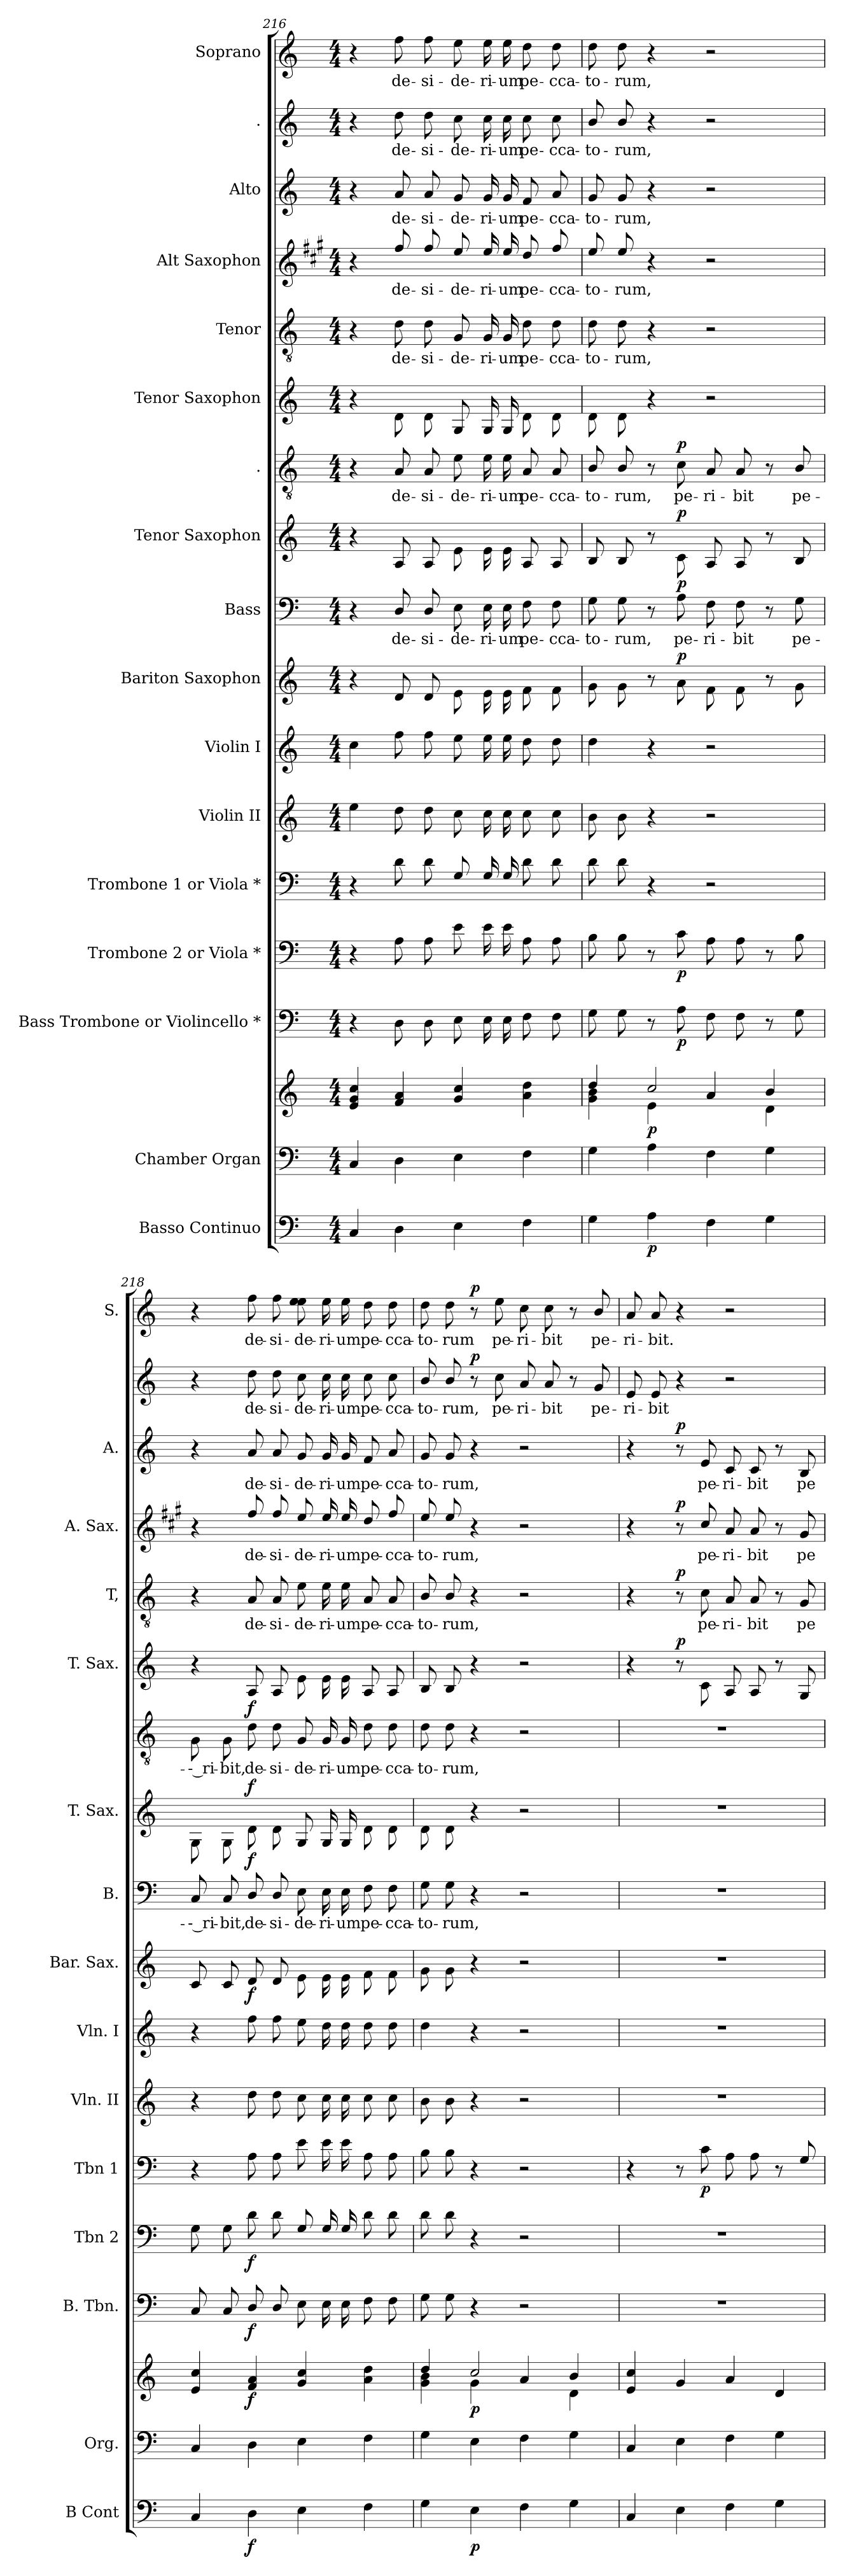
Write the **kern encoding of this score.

**kern	**dynam	**kern	**kern	**dynam	**kern	**dynam	**kern	**dynam	**kern	**dynam	**kern	**kern	**kern	**dynam	**kern	**text	**dynam	**kern	**dynam	**kern	**text	**dynam	**kern	**dynam	**kern	**text	**dynam	**kern	**text	**dynam	**kern	**text	**dynam	**kern	**text	**dynam	**kern	**text	**dynam
*part17	*part17	*part16	*part16	*part16	*part15	*part15	*part14	*part14	*part13	*part13	*part12	*part11	*part10	*part10	*part9	*part9	*part9	*part8	*part8	*part7	*part7	*part7	*part6	*part6	*part5	*part5	*part5	*part4	*part4	*part4	*part3	*part3	*part3	*part2	*part2	*part2	*part1	*part1	*part1
*staff18	*staff18	*staff17	*staff16	*staff16/17	*staff15	*staff15	*staff14	*staff14	*staff13	*staff13	*staff12	*staff11	*staff10	*staff10	*staff9	*staff9	*staff9	*staff8	*staff8	*staff7	*staff7	*staff7	*staff6	*staff6	*staff5	*staff5	*staff5	*staff4	*staff4	*staff4	*staff3	*staff3	*staff3	*staff2	*staff2	*staff2	*staff1	*staff1	*staff1
*I"Basso  Continuo	*	*I"Chamber  Organ	*	*	*I"Bass Trombone or Violincello *	*	*I"Trombone 2 or Viola *	*	*I"Trombone 1 or Viola *	*	*I"Violin II	*I"Violin I	*I"Bariton Saxophon	*	*I"Bass	*	*	*I"Tenor Saxophon	*	*I".	*	*	*I"Tenor Saxophon	*	*I"Tenor	*	*	*I"Alt Saxophon	*	*	*I"Alto	*	*	*I".	*	*	*I"Soprano	*	*
*I'B Cont	*	*I'Org.	*	*	*I'B. Tbn.	*	*I'Tbn 2	*	*I'Tbn 1	*	*I'Vln. II	*I'Vln. I	*I'Bar. Sax.	*	*I'B.	*	*	*I'T. Sax.	*	*	*	*	*I'T. Sax.	*	*I'T,	*	*	*I'A. Sax.	*	*	*I'A.	*	*	*	*	*	*I'S.	*	*
!!LO:PB:g=z
*clefF4	*	*clefF4	*clefG2	*	*clefF4	*	*clefF4	*	*clefF4	*	*clefG2	*clefG2	*clefG2	*	*clefF4	*	*	*clefG2	*	*clefGv2	*	*	*clefG2	*	*clefGv2	*	*	*clefG2	*	*	*clefG2	*	*	*clefG2	*	*	*clefG2	*	*
*ITrd7c12	*	*	*	*	*	*	*	*	*	*	*	*	*ITrd12c21	*	*	*	*	*ITrd8c14	*	*ITrd7c12	*	*	*ITrd8c14	*	*ITrd7c12	*	*	*ITrd5c9	*	*	*	*	*	*	*	*	*	*	*
*k[]	*	*k[]	*k[]	*	*k[]	*	*k[]	*	*k[]	*	*k[]	*k[]	*k[]	*	*k[]	*	*	*k[]	*	*k[]	*	*	*k[]	*	*k[]	*	*	*k[]	*	*	*k[]	*	*	*k[]	*	*	*k[]	*	*
*M4/4	*	*M4/4	*M4/4	*	*M4/4	*	*M4/4	*	*M4/4	*	*M4/4	*M4/4	*M4/4	*	*M4/4	*	*	*M4/4	*	*M4/4	*	*	*M4/4	*	*M4/4	*	*	*M4/4	*	*	*M4/4	*	*	*M4/4	*	*	*M4/4	*	*
=216	=216	=216	=216	=216	=216	=216	=216	=216	=216	=216	=216	=216	=216	=216	=216	=216	=216	=216	=216	=216	=216	=216	=216	=216	=216	=216	=216	=216	=216	=216	=216	=216	=216	=216	=216	=216	=216	=216	=216
4CC/	.	4C/	4e/ 4g/ 4cc/	.	4r	.	4r	.	4r	.	4ee\	4cc\	4r	.	4r	.	.	4r	.	4r	.	.	4r	.	4r	.	.	4r	.	.	4r	.	.	4r	.	.	4r	.	.
!	!	!	!	!	!	!	!	!	!	!	!	!	!	!	!	!LO:LY:b	!	!	!	!	!LO:LY:b	!	!	!	!	!LO:LY:b	!	!	!LO:LY:b	!	!	!LO:LY:b	!	!	!LO:LY:b	!	!	!LO:LY:b	!
4DD\	.	4D\	4f/ 4a/	.	8D\	.	8A\	.	8d\	.	8dd\	8ff\	8D/	.	8D/	de-	.	8AA/	.	8AA/	de-	.	8D\	.	8D\	de-	.	8a/	de-	.	8a/	de-	.	8dd\	de-	.	8ff\	de-	.
!	!	!	!	!	!	!	!	!	!	!	!	!	!	!	!	!LO:LY:b	!	!	!	!	!LO:LY:b	!	!	!	!	!LO:LY:b	!	!	!LO:LY:b	!	!	!LO:LY:b	!	!	!LO:LY:b	!	!	!LO:LY:b	!
.	.	.	.	.	8D\	.	8A\	.	8d\	.	8dd\	8ff\	8D/	.	8D/	-si-	.	8AA/	.	8AA/	-si-	.	8D\	.	8D\	-si-	.	8a/	-si-	.	8a/	-si-	.	8dd\	-si-	.	8ff\	-si-	.
!	!	!	!	!	!	!	!	!	!	!	!	!	!	!	!	!LO:LY:b	!	!	!	!	!LO:LY:b	!	!	!	!	!LO:LY:b	!	!	!LO:LY:b	!	!	!LO:LY:b	!	!	!LO:LY:b	!	!	!LO:LY:b	!
4EE\	.	4E\	4g/ 4cc/	.	8E\	.	8e\	.	8G/	.	8cc\	8ee\	8E\	.	8E\	-de-	.	8E\	.	8E\	-de-	.	8GG/	.	8GG/	-de-	.	8g/	-de-	.	8g/	-de-	.	8cc\	-de-	.	8ee\	-de-	.
!	!	!	!	!	!	!	!	!	!	!	!	!	!	!	!	!LO:LY:b	!	!	!	!	!LO:LY:b	!	!	!	!	!LO:LY:b	!	!	!LO:LY:b	!	!	!LO:LY:b	!	!	!LO:LY:b	!	!	!LO:LY:b	!
.	.	.	.	.	16E\	.	16e\	.	16G/	.	16cc\	16ee\	16E\	.	16E\	-ri-	.	16E\	.	16E\	-ri-	.	16GG/	.	16GG/	-ri-	.	16g/	-ri-	.	16g/	-ri-	.	16cc\	-ri-	.	16ee\	-ri-	.
!	!	!	!	!	!	!	!	!	!	!	!	!	!	!	!	!LO:LY:b	!	!	!	!	!LO:LY:b	!	!	!	!	!LO:LY:b	!	!	!LO:LY:b	!	!	!LO:LY:b	!	!	!LO:LY:b	!	!	!LO:LY:b	!
.	.	.	.	.	16E\	.	16e\	.	16G/	.	16cc\	16ee\	16E\	.	16E\	-um	.	16E\	.	16E\	-um	.	16GG/	.	16GG/	-um	.	16g/	-um	.	16g/	-um	.	16cc\	-um	.	16ee\	-um	.
!	!	!	!	!	!	!	!	!	!	!	!	!	!	!	!	!LO:LY:b	!	!	!	!	!LO:LY:b	!	!	!	!	!LO:LY:b	!	!	!LO:LY:b	!	!	!LO:LY:b	!	!	!LO:LY:b	!	!	!LO:LY:b	!
4FF\	.	4F\	4a\ 4dd\	.	8F\	.	8A\	.	8d\	.	8cc\	8dd\	8F\	.	8F\	pe-	.	8AA/	.	8AA/	pe-	.	8D\	.	8D\	pe-	.	8f/	pe-	.	8f/	pe-	.	8cc\	pe-	.	8dd\	pe-	.
!	!	!	!	!	!	!	!	!	!	!	!	!	!	!	!	!LO:LY:b	!	!	!	!	!LO:LY:b	!	!	!	!	!LO:LY:b	!	!	!LO:LY:b	!	!	!LO:LY:b	!	!	!LO:LY:b	!	!	!LO:LY:b	!
.	.	.	.	.	8F\	.	8A\	.	8d\	.	8cc\	8dd\	8F\	.	8F\	-cca-	.	8AA/	.	8AA/	-cca-	.	8D\	.	8D\	-cca-	.	8a/	-cca-	.	8a/	-cca-	.	8cc\	-cca-	.	8dd\	-cca-	.
=217	=217	=217	=217	=217	=217	=217	=217	=217	=217	=217	=217	=217	=217	=217	=217	=217	=217	=217	=217	=217	=217	=217	=217	=217	=217	=217	=217	=217	=217	=217	=217	=217	=217	=217	=217	=217	=217	=217	=217
*	*	*	*^	*	*	*	*	*	*	*	*	*	*	*	*	*	*	*	*	*	*	*	*	*	*	*	*	*	*	*	*	*	*	*	*	*	*	*	*
!	!	!	!	!	!	!	!	!	!	!	!	!	!	!	!	!	!LO:LY:b	!	!	!	!	!LO:LY:b	!	!	!	!	!LO:LY:b	!	!	!LO:LY:b	!	!	!LO:LY:b	!	!	!LO:LY:b	!	!	!LO:LY:b	!
4GG\	.	4G\	4dd/	4g\ 4b\	.	8G\	.	8B\	.	8d\	.	8b\	4dd\	8G\	.	8G\	-to-	.	8BB/	.	8BB/	-to-	.	8D\	.	8D\	-to-	.	8g/	-to-	.	8g/	-to-	.	8b/	-to-	.	8dd\	-to-	.
!	!	!	!	!	!	!	!	!	!	!	!	!	!	!	!	!	!LO:LY:b	!	!	!	!	!LO:LY:b	!	!	!	!	!LO:LY:b	!	!	!LO:LY:b	!	!	!LO:LY:b	!	!	!LO:LY:b	!	!	!LO:LY:b	!
.	.	.	.	.	.	8G\	.	8B\	.	8d\	.	8b\	.	8G\	.	8G\	-rum,	.	8BB/	.	8BB/	-rum,	.	8D\	.	8D\	-rum,	.	8g/	-rum,	.	8g/	-rum,	.	8b/	-rum,	.	8dd\	-rum,	.
!	!LO:DY:b	!	!	!	!LO:DY:b	!	!	!	!	!	!	!	!	!	!	!	!	!	!	!	!	!	!	!	!	!	!	!	!	!	!	!	!	!	!	!	!	!	!	!
4AA\	p	4A\	2cc/	4e\	p	8r	.	8r	.	4r	.	4r	4r	8r	.	8r	.	.	8r	.	8r	.	.	4r	.	4r	.	.	4r	.	.	4r	.	.	4r	.	.	4r	.	.
!	!	!	!	!	!	!	!LO:DY:b	!	!LO:DY:b	!	!	!	!	!	!LO:DY:a	!	!LO:LY:b	!LO:DY:a	!	!LO:DY:a	!	!LO:LY:b	!LO:DY:a	!	!	!	!	!	!	!	!	!	!	!	!	!	!	!	!	!
.	.	.	.	.	.	8A\	p	8c\	p	.	.	.	.	8A\	p	8A\	pe-	p	8C\	p	8C\	pe-	p	.	.	.	.	.	.	.	.	.	.	.	.	.	.	.	.	.
!	!	!	!	!	!	!	!	!	!	!	!	!	!	!	!	!	!LO:LY:b	!	!	!	!	!LO:LY:b	!	!	!	!	!	!	!	!	!	!	!	!	!	!	!	!	!	!
4FF\	.	4F\	.	4a/	.	8F\	.	8A\	.	2r	.	2r	2r	8F\	.	8F\	-ri-	.	8AA/	.	8AA/	-ri-	.	2r	.	2r	.	.	2r	.	.	2r	.	.	2r	.	.	2r	.	.
!	!	!	!	!	!	!	!	!	!	!	!	!	!	!	!	!	!LO:LY:b	!	!	!	!	!LO:LY:b	!	!	!	!	!	!	!	!	!	!	!	!	!	!	!	!	!	!
.	.	.	.	.	.	8F\	.	8A\	.	.	.	.	.	8F\	.	8F\	-bit	.	8AA/	.	8AA/	-bit	.	.	.	.	.	.	.	.	.	.	.	.	.	.	.	.	.	.
4GG\	.	4G\	4b/	4d\	.	8r	.	8r	.	.	.	.	.	8r	.	8r	.	.	8r	.	8r	.	.	.	.	.	.	.	.	.	.	.	.	.	.	.	.	.	.	.
!	!	!	!	!	!	!	!	!	!	!	!	!	!	!	!	!	!LO:LY:b	!	!	!	!	!LO:LY:b	!	!	!	!	!	!	!	!	!	!	!	!	!	!	!	!	!	!
.	.	.	.	.	.	8G\	.	8B\	.	.	.	.	.	8G\	.	8G\	pe-	.	8BB/	.	8BB/	pe-	.	.	.	.	.	.	.	.	.	.	.	.	.	.	.	.	.	.
*	*	*	*v	*v	*	*	*	*	*	*	*	*	*	*	*	*	*	*	*	*	*	*	*	*	*	*	*	*	*	*	*	*	*	*	*	*	*	*	*	*
=218	=218	=218	=218	=218	=218	=218	=218	=218	=218	=218	=218	=218	=218	=218	=218	=218	=218	=218	=218	=218	=218	=218	=218	=218	=218	=218	=218	=218	=218	=218	=218	=218	=218	=218	=218	=218	=218	=218	=218
!	!	!	!	!	!	!	!	!	!	!	!	!	!	!	!	!LO:LY:b	!	!	!	!	!LO:LY:b	!	!	!	!	!	!	!	!	!	!	!	!	!	!	!	!	!	!
4CC/	.	4C/	4e/ 4cc/	.	8C/	.	8G\	.	4r	.	4r	4r	8C/	.	8C/	-- ri-	.	8GG\	.	8GG\	-- ri-	.	4r	.	4r	.	.	4r	.	.	4r	.	.	4r	.	.	4r	.	.
!	!	!	!	!	!	!	!	!	!	!	!	!	!	!	!	!LO:LY:b	!	!	!	!	!LO:LY:b	!	!	!	!	!	!	!	!	!	!	!	!	!	!	!	!	!	!
.	.	.	.	.	8C/	.	8G\	.	.	.	.	.	8C/	.	8C/	-bit,	.	8GG\	.	8GG\	-bit,	.	.	.	.	.	.	.	.	.	.	.	.	.	.	.	.	.	.
!	!LO:DY:b	!	!	!LO:DY:b	!	!LO:DY:b	!	!LO:DY:b	!	!	!	!	!	!LO:DY:b	!	!LO:LY:b	!LO:DY:b	!	!LO:DY:a	!	!LO:LY:b	!LO:DY:a	!	!	!	!LO:LY:b	!	!	!LO:LY:b	!	!	!LO:LY:b	!	!	!LO:LY:b	!	!	!LO:LY:b	!
4DD\	f	4D\	4f/ 4a/	f	8D/	f	8d\	f	8A\	.	8dd\	8ff\	8D/	f	8D/	de-	f	8D\	f	8D\	de-	f	8AA/	.	8AA/	de-	.	8a/	de-	.	8a/	de-	.	8dd\	de-	.	8ff\	de-	.
!	!	!	!	!	!	!	!	!	!	!	!	!	!	!	!	!LO:LY:b	!	!	!	!	!LO:LY:b	!	!	!	!	!LO:LY:b	!	!	!LO:LY:b	!	!	!LO:LY:b	!	!	!LO:LY:b	!	!	!LO:LY:b	!
.	.	.	.	.	8D/	.	8d\	.	8A\	.	8dd\	8ff\	8D/	.	8D/	-si-	.	8D\	.	8D\	-si-	.	8AA/	.	8AA/	-si-	.	8a/	-si-	.	8a/	-si-	.	8dd\	-si-	.	8ff\	-si-	.
!	!	!	!	!	!	!	!	!	!	!	!	!	!	!	!	!LO:LY:b	!	!	!	!	!LO:LY:b	!	!	!	!	!LO:LY:b	!	!	!LO:LY:b	!	!	!LO:LY:b	!	!	!LO:LY:b	!	!	!LO:LY:b	!
4EE\	.	4E\	4g/ 4cc/	.	8E\	.	8G/	.	8e\	.	8cc\	8ee\	8E\	.	8E\	-de-	.	8GG/	.	8GG/	-de-	.	8E\	.	8E\	-de-	.	8g/	-de-	.	8g/	-de-	.	8cc\	-de-	.	8ee\ 8ee\	-de-	.
!	!	!	!	!	!	!	!	!	!	!	!	!	!	!	!	!LO:LY:b	!	!	!	!	!LO:LY:b	!	!	!	!	!LO:LY:b	!	!	!LO:LY:b	!	!	!LO:LY:b	!	!	!LO:LY:b	!	!	!LO:LY:b	!
.	.	.	.	.	16E\	.	16G/	.	16e\	.	16cc\	16dd\	16E\	.	16E\	-ri-	.	16GG/	.	16GG/	-ri-	.	16E\	.	16E\	-ri-	.	16g/	-ri-	.	16g/	-ri-	.	16cc\	-ri-	.	16ee\	-ri-	.
!	!	!	!	!	!	!	!	!	!	!	!	!	!	!	!	!LO:LY:b	!	!	!	!	!LO:LY:b	!	!	!	!	!LO:LY:b	!	!	!LO:LY:b	!	!	!LO:LY:b	!	!	!LO:LY:b	!	!	!LO:LY:b	!
.	.	.	.	.	16E\	.	16G/	.	16e\	.	16cc\	16dd\	16E\	.	16E\	-um	.	16GG/	.	16GG/	-um	.	16E\	.	16E\	-um	.	16g/	-um	.	16g/	-um	.	16cc\	-um	.	16ee\	-um	.
!	!	!	!	!	!	!	!	!	!	!	!	!	!	!	!	!LO:LY:b	!	!	!	!	!LO:LY:b	!	!	!	!	!LO:LY:b	!	!	!LO:LY:b	!	!	!LO:LY:b	!	!	!LO:LY:b	!	!	!LO:LY:b	!
4FF\	.	4F\	4a\ 4dd\	.	8F\	.	8d\	.	8A\	.	8cc\	8dd\	8F\	.	8F\	pe-	.	8D\	.	8D\	pe-	.	8AA/	.	8AA/	pe-	.	8f/	pe-	.	8f/	pe-	.	8cc\	pe-	.	8dd\	pe-	.
!	!	!	!	!	!	!	!	!	!	!	!	!	!	!	!	!LO:LY:b	!	!	!	!	!LO:LY:b	!	!	!	!	!LO:LY:b	!	!	!LO:LY:b	!	!	!LO:LY:b	!	!	!LO:LY:b	!	!	!LO:LY:b	!
.	.	.	.	.	8F\	.	8d\	.	8A\	.	8cc\	8dd\	8F\	.	8F\	-cca-	.	8D\	.	8D\	-cca-	.	8AA/	.	8AA/	-cca-	.	8a/	-cca-	.	8a/	-cca-	.	8cc\	-cca-	.	8dd\	-cca-	.
=219	=219	=219	=219	=219	=219	=219	=219	=219	=219	=219	=219	=219	=219	=219	=219	=219	=219	=219	=219	=219	=219	=219	=219	=219	=219	=219	=219	=219	=219	=219	=219	=219	=219	=219	=219	=219	=219	=219	=219
*	*	*	*^	*	*	*	*	*	*	*	*	*	*	*	*	*	*	*	*	*	*	*	*	*	*	*	*	*	*	*	*	*	*	*	*	*	*	*	*
!	!	!	!	!	!	!	!	!	!	!	!	!	!	!	!	!	!LO:LY:b	!	!	!	!	!LO:LY:b	!	!	!	!	!LO:LY:b	!	!	!LO:LY:b	!	!	!LO:LY:b	!	!	!LO:LY:b	!	!	!LO:LY:b	!
4GG\	.	4G\	4dd/	4g\ 4b\	.	8G\	.	8d\	.	8B\	.	8b\	4dd\	8G\	.	8G\	-to-	.	8D\	.	8D\	-to-	.	8BB/	.	8BB/	-to-	.	8g/	-to-	.	8g/	-to-	.	8b/	-to-	.	8dd\	-to-	.
!	!	!	!	!	!	!	!	!	!	!	!	!	!	!	!	!	!LO:LY:b	!	!	!	!	!LO:LY:b	!	!	!	!	!LO:LY:b	!	!	!LO:LY:b	!	!	!LO:LY:b	!	!	!LO:LY:b	!	!	!LO:LY:b	!
.	.	.	.	.	.	8G\	.	8d\	.	8B\	.	8b\	.	8G\	.	8G\	-rum,	.	8D\	.	8D\	-rum,	.	8BB/	.	8BB/	-rum,	.	8g/	-rum,	.	8g/	-rum,	.	8b/	-rum,	.	8dd\	-rum	.
!	!LO:DY:b	!	!	!	!LO:DY:b	!	!	!	!	!	!	!	!	!	!	!	!	!	!	!	!	!	!	!	!	!	!	!	!	!	!	!	!	!	!	!	!LO:DY:a	!	!	!LO:DY:a
4EE\	p	4E\	2cc/	4g\	p	4r	.	4r	.	4r	.	4r	4r	4r	.	4r	.	.	4r	.	4r	.	.	4r	.	4r	.	.	4r	.	.	4r	.	.	8r	.	p	8r	.	p
!	!	!	!	!	!	!	!	!	!	!	!	!	!	!	!	!	!	!	!	!	!	!	!	!	!	!	!	!	!	!	!	!	!	!	!	!LO:LY:b	!	!	!LO:LY:b	!
.	.	.	.	.	.	.	.	.	.	.	.	.	.	.	.	.	.	.	.	.	.	.	.	.	.	.	.	.	.	.	.	.	.	.	8cc\	pe-	.	8ee\	pe-	.
!	!	!	!	!	!	!	!	!	!	!	!	!	!	!	!	!	!	!	!	!	!	!	!	!	!	!	!	!	!	!	!	!	!	!	!	!LO:LY:b	!	!	!LO:LY:b	!
4FF\	.	4F\	.	4a/	.	2r	.	2r	.	2r	.	2r	2r	2r	.	2r	.	.	2r	.	2r	.	.	2r	.	2r	.	.	2r	.	.	2r	.	.	8a/	-ri-	.	8cc\	-ri-	.
!	!	!	!	!	!	!	!	!	!	!	!	!	!	!	!	!	!	!	!	!	!	!	!	!	!	!	!	!	!	!	!	!	!	!	!	!LO:LY:b	!	!	!LO:LY:b	!
.	.	.	.	.	.	.	.	.	.	.	.	.	.	.	.	.	.	.	.	.	.	.	.	.	.	.	.	.	.	.	.	.	.	.	8a/	-bit	.	8cc\	-bit	.
4GG\	.	4G\	4b/	4d\	.	.	.	.	.	.	.	.	.	.	.	.	.	.	.	.	.	.	.	.	.	.	.	.	.	.	.	.	.	.	8r	.	.	8r	.	.
!	!	!	!	!	!	!	!	!	!	!	!	!	!	!	!	!	!	!	!	!	!	!	!	!	!	!	!	!	!	!	!	!	!	!	!	!LO:LY:b	!	!	!LO:LY:b	!
.	.	.	.	.	.	.	.	.	.	.	.	.	.	.	.	.	.	.	.	.	.	.	.	.	.	.	.	.	.	.	.	.	.	.	8g/	pe-	.	8b/	pe-	.
*	*	*	*v	*v	*	*	*	*	*	*	*	*	*	*	*	*	*	*	*	*	*	*	*	*	*	*	*	*	*	*	*	*	*	*	*	*	*	*	*	*
=220	=220	=220	=220	=220	=220	=220	=220	=220	=220	=220	=220	=220	=220	=220	=220	=220	=220	=220	=220	=220	=220	=220	=220	=220	=220	=220	=220	=220	=220	=220	=220	=220	=220	=220	=220	=220	=220	=220	=220
!	!	!	!	!	!	!	!	!	!	!	!	!	!	!	!	!	!	!	!	!	!	!	!	!	!	!	!	!	!	!	!	!	!	!	!LO:LY:b	!	!	!LO:LY:b	!
4CC/	.	4C/	4e/ 4cc/	.	1r	.	1r	.	4r	.	1r	1r	1r	.	1r	.	.	1r	.	1r	.	.	4r	.	4r	.	.	4r	.	.	4r	.	.	8e/	-ri-	.	8a/	-ri-	.
!	!	!	!	!	!	!	!	!	!	!	!	!	!	!	!	!	!	!	!	!	!	!	!	!	!	!	!	!	!	!	!	!	!	!	!LO:LY:b	!	!	!LO:LY:b	!
.	.	.	.	.	.	.	.	.	.	.	.	.	.	.	.	.	.	.	.	.	.	.	.	.	.	.	.	.	.	.	.	.	.	8e/	-bit	.	8a/	-bit.	.
!	!	!	!	!	!	!	!	!	!	!	!	!	!	!	!	!	!	!	!	!	!	!	!	!LO:DY:a	!	!	!LO:DY:a	!	!	!LO:DY:a	!	!	!LO:DY:a	!	!	!	!	!	!
4EE\	.	4E\	4g/	.	.	.	.	.	8r	.	.	.	.	.	.	.	.	.	.	.	.	.	8r	p	8r	.	p	8r	.	p	8r	.	p	4r	.	.	4r	.	.
!	!	!	!	!	!	!	!	!	!	!LO:DY:b	!	!	!	!	!	!	!	!	!	!	!	!	!	!	!	!LO:LY:b	!	!	!LO:LY:b	!	!	!LO:LY:b	!	!	!	!	!	!	!
.	.	.	.	.	.	.	.	.	8c\	p	.	.	.	.	.	.	.	.	.	.	.	.	8C\	.	8C\	pe-	.	8e/	pe-	.	8e/	pe-	.	.	.	.	.	.	.
!	!	!	!	!	!	!	!	!	!	!	!	!	!	!	!	!	!	!	!	!	!	!	!	!	!	!LO:LY:b	!	!	!LO:LY:b	!	!	!LO:LY:b	!	!	!	!	!	!	!
4FF\	.	4F\	4a/	.	.	.	.	.	8A\	.	.	.	.	.	.	.	.	.	.	.	.	.	8AA/	.	8AA/	-ri-	.	8c/	-ri-	.	8c/	-ri-	.	2r	.	.	2r	.	.
!	!	!	!	!	!	!	!	!	!	!	!	!	!	!	!	!	!	!	!	!	!	!	!	!	!	!LO:LY:b	!	!	!LO:LY:b	!	!	!LO:LY:b	!	!	!	!	!	!	!
.	.	.	.	.	.	.	.	.	8A\	.	.	.	.	.	.	.	.	.	.	.	.	.	8AA/	.	8AA/	-bit	.	8c/	-bit	.	8c/	-bit	.	.	.	.	.	.	.
4GG\	.	4G\	4d/	.	.	.	.	.	8r	.	.	.	.	.	.	.	.	.	.	.	.	.	8r	.	8r	.	.	8r	.	.	8r	.	.	.	.	.	.	.	.
!	!	!	!	!	!	!	!	!	!	!	!	!	!	!	!	!	!	!	!	!	!	!	!	!	!	!LO:LY:b	!	!	!LO:LY:b	!	!	!LO:LY:b	!	!	!	!	!	!	!
.	.	.	.	.	.	.	.	.	8G/	.	.	.	.	.	.	.	.	.	.	.	.	.	8GG/	.	8GG/	pe-	.	8B/	pe-	.	8B/	pe-	.	.	.	.	.	.	.
=	=	=	=	=	=	=	=	=	=	=	=	=	=	=	=	=	=	=	=	=	=	=	=	=	=	=	=	=	=	=	=	=	=	=	=	=	=	=	=
*-	*-	*-	*-	*-	*-	*-	*-	*-	*-	*-	*-	*-	*-	*-	*-	*-	*-	*-	*-	*-	*-	*-	*-	*-	*-	*-	*-	*-	*-	*-	*-	*-	*-	*-	*-	*-	*-	*-	*-
